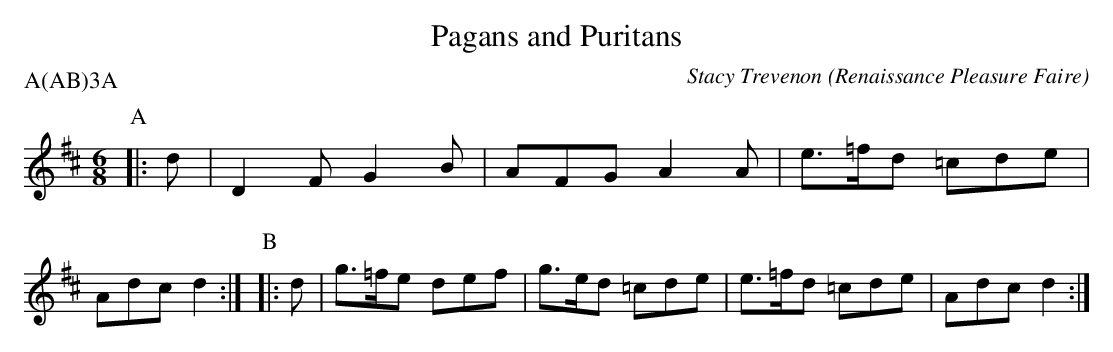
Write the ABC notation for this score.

X:1
T:Pagans and Puritans
M:6/8
C:Stacy Trevenon
O:Renaissance Pleasure Faire
P:A(AB)3A
K:D
P:A
|: d | D2 F  G2 B  | AFG  A2 A  | e>=fd =cde  | Adc d2  :|\
P:B
|: d | g>=fe def   | g>ed =cde  | e>=fd =cde  | Adc d2  :|
